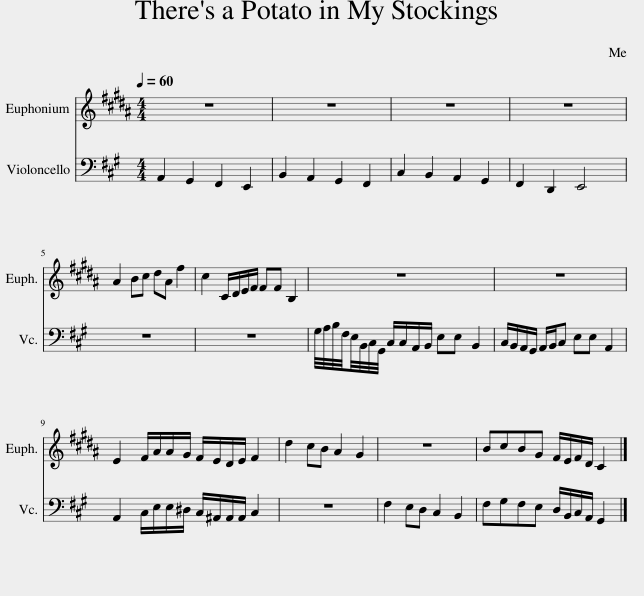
X:1
%%score 1 2
L:1/8
Q:1/4=60
M:4/4
I:linebreak $
K:A
V:1 treble transpose=-14
V:2 bass
V:1
[K:B] z8 | z8 | z8 | z8 |$ A2 Bc dA f2 | %5
 c2 C/D/E/F/ FF B,2 | z8 | z8 |$ E2 F/A/A/G/ F/E/D/E/ F2 | d2 cB A2 G2 | %10
 z8 | BcBG F/E/F/D/ C2 |] %12
V:2
 A,,2 G,,2 F,,2 E,,2 | B,,2 A,,2 G,,2 F,,2 | C,2 B,,2 A,,2 G,,2 | F,,2 D,,2 E,,4 |$ z8 | %5
 z8 | G,/4A,/4B,/4F,/4E,/4B,,/4C,/4G,,/4 C,/C,/A,,/B,,/ E,E, B,,2 | C,/B,,/A,,/G,,/ A,,/B,,/C, E,E, A,,2 |$ A,,2 C,/E,/E,/^D,/ C,/^A,,/A,,/A,,/ C,2 | z8 | %10
 F,2 E,D, C,2 B,,2 | F,G,F,E, D,/B,,/C,/A,,/ G,,2 |] %12
